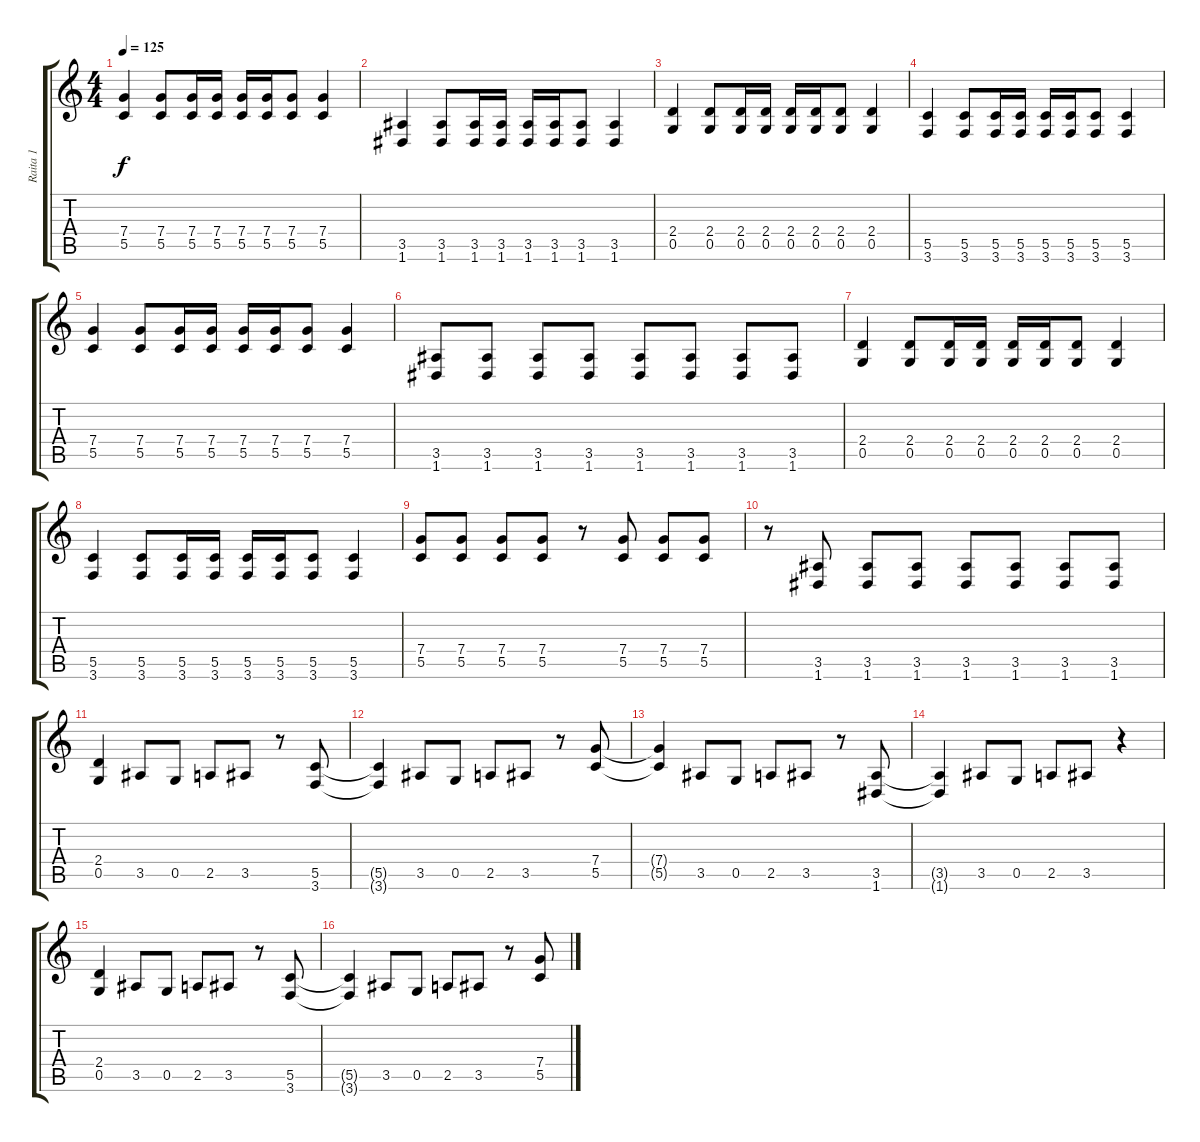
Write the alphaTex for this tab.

\track ("Raita 1" "Raita 1") {instrument distortionguitar}
\staff {score tabs}
\tuning (D4 A3 F3 C3 G2 D2) {hide}
\ts (4 4)
\tempo 125
\clef g2
\ks c
(7.4 5.5).4{dy f} (7.4 5.5).8 (7.4 5.5).16 (7.4 5.5).16 (7.4 5.5).16 (7.4 5.5).16 (7.4 5.5).8 (7.4 5.5).4 |
(3.5 1.6).4 (3.5 1.6).8 (3.5 1.6).16 (3.5 1.6).16 (3.5 1.6).16 (3.5 1.6).16 (3.5 1.6).8 (3.5 1.6).4 |
(2.4 0.5).4{instrument distortionguitar} (2.4 0.5).8 (2.4 0.5).16 (2.4 0.5).16 (2.4 0.5).16 (2.4 0.5).16 (2.4 0.5).8 (2.4 0.5).4 |
(5.5 3.6).4 (5.5 3.6).8 (5.5 3.6).16 (5.5 3.6).16 (5.5 3.6).16 (5.5 3.6).16 (5.5 3.6).8 (5.5 3.6).4 |
(7.4 5.5).4 (7.4 5.5).8 (7.4 5.5).16 (7.4 5.5).16 (7.4 5.5).16 (7.4 5.5).16 (7.4 5.5).8 (7.4 5.5).4 |
(3.5 1.6).8 (3.5 1.6).8 (3.5 1.6).8 (3.5 1.6).8 (3.5 1.6).8 (3.5 1.6).8 (3.5 1.6).8 (3.5 1.6).8 |
(2.4 0.5).4{instrument distortionguitar} (2.4 0.5).8 (2.4 0.5).16 (2.4 0.5).16 (2.4 0.5).16 (2.4 0.5).16 (2.4 0.5).8 (2.4 0.5).4 |
(5.5 3.6).4 (5.5 3.6).8 (5.5 3.6).16 (5.5 3.6).16 (5.5 3.6).16 (5.5 3.6).16 (5.5 3.6).8 (5.5 3.6).4 |
(7.4 5.5).8 (7.4 5.5).8 (7.4 5.5).8 (7.4 5.5).8 r.8 (7.4 5.5).8 (7.4 5.5).8 (7.4 5.5).8 |
r.8 (3.5 1.6).8 (3.5 1.6).8 (3.5 1.6).8 (3.5 1.6).8 (3.5 1.6).8 (3.5 1.6).8 (3.5 1.6).8 |
(2.4 0.5).4{instrument distortionguitar} 3.5.8 0.5.8 2.5.8 3.5.8 r.8 (5.5 3.6).8 |
(5.5{t} 3.6{t}).4 3.5.8 0.5.8 2.5.8 3.5.8 r.8 (7.4 5.5).8 |
(7.4{t} 5.5{t}).4 3.5.8 0.5.8 2.5.8 3.5.8 r.8 (3.5 1.6).8 |
(3.5{t} 1.6{t}).4 3.5.8 0.5.8 2.5.8 3.5.8 r.4 |
(2.4 0.5).4{instrument distortionguitar} 3.5.8 0.5.8 2.5.8 3.5.8 r.8 (5.5 3.6).8 |
(5.5{t} 3.6{t}).4 3.5.8 0.5.8 2.5.8 3.5.8 r.8 (7.4 5.5).8
